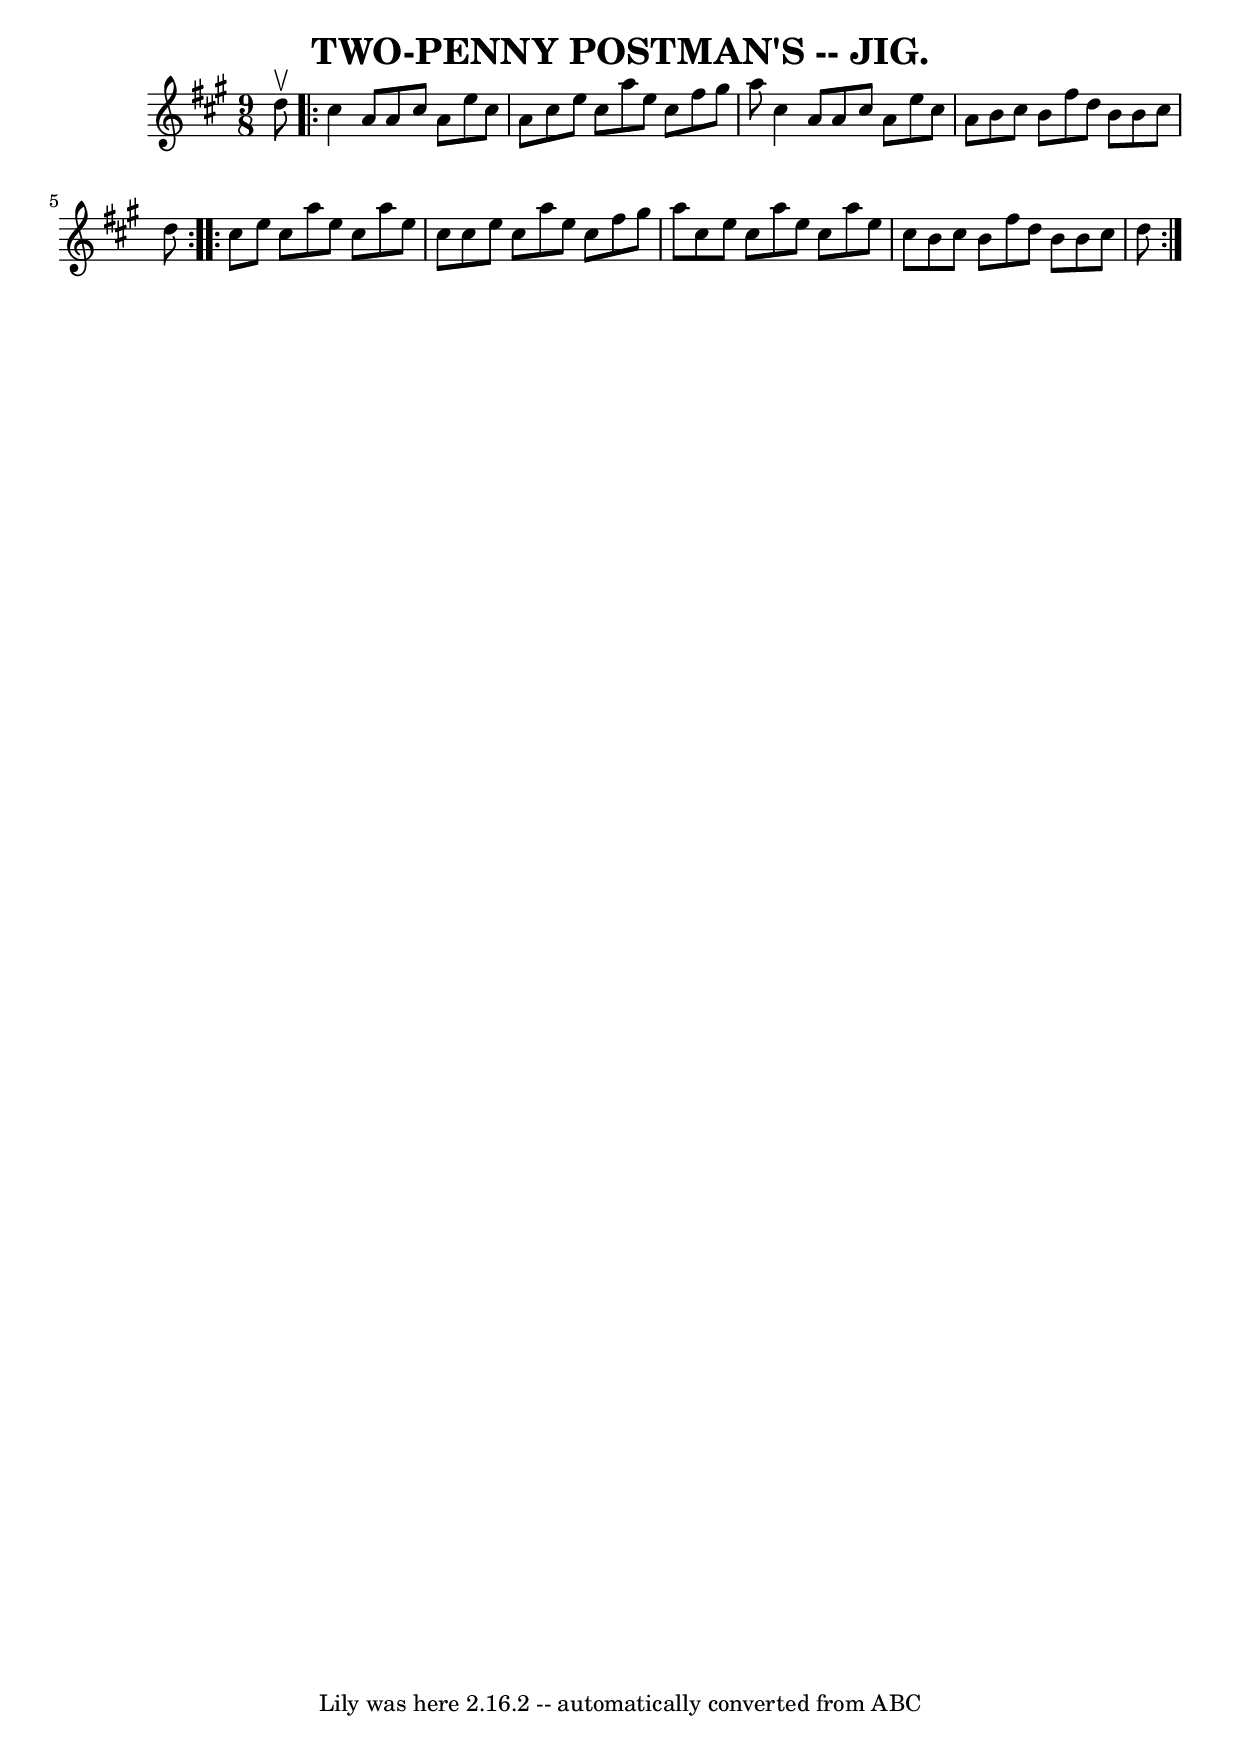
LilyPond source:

\version "2.16.2"
\include "Mammoth.ily"
\header {
  %% book = "Coles pg. 64.6"
 crossRefNumber = "26"
 footnotes = ""
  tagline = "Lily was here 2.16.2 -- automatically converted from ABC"
  title = "TWO-PENNY POSTMAN'S -- JIG."

}
voicedefault =  {


  \time 9/8 
  \key a \major
 d''8^\upbow 
  \repeat volta 2 {
 cs''4 a'8 a'8 cs''8 a'8 e''8 cs''8 a'8   |
 cs''8 e''8 cs''8 a''8 e''8 cs''8 fs''8 gs''8 a''8   |
 cs''4 a'8 a'8 cs''8 a'8 e''8 cs''8 a'8   |
 b'8 cs''8    
 b'8 fs''8 d''8 b'8 b'8 cs''8 d''8  
  }     
  \repeat volta 2 {
 cs''8 e''8 cs''8 a''8 e''8 cs''8 a''8 e''8 cs''8    |
 cs''8 e''8 cs''8 a''8 e''8 cs''8 fs''8 gs''8 a''8   |
 cs''8 e''8 cs''8 a''8 e''8 cs''8 a''8 e''8 cs''8   |
 b'8 cs''8 b'8 fs''8 d''8    
 b'8 b'8 cs''8 d''8  
  }   

}

\score{
  <<

    \context Staff="default"
    {
      \voicedefault 
      
    }

  >>
  \layout {
    
  }
  \midi {
  }

}
